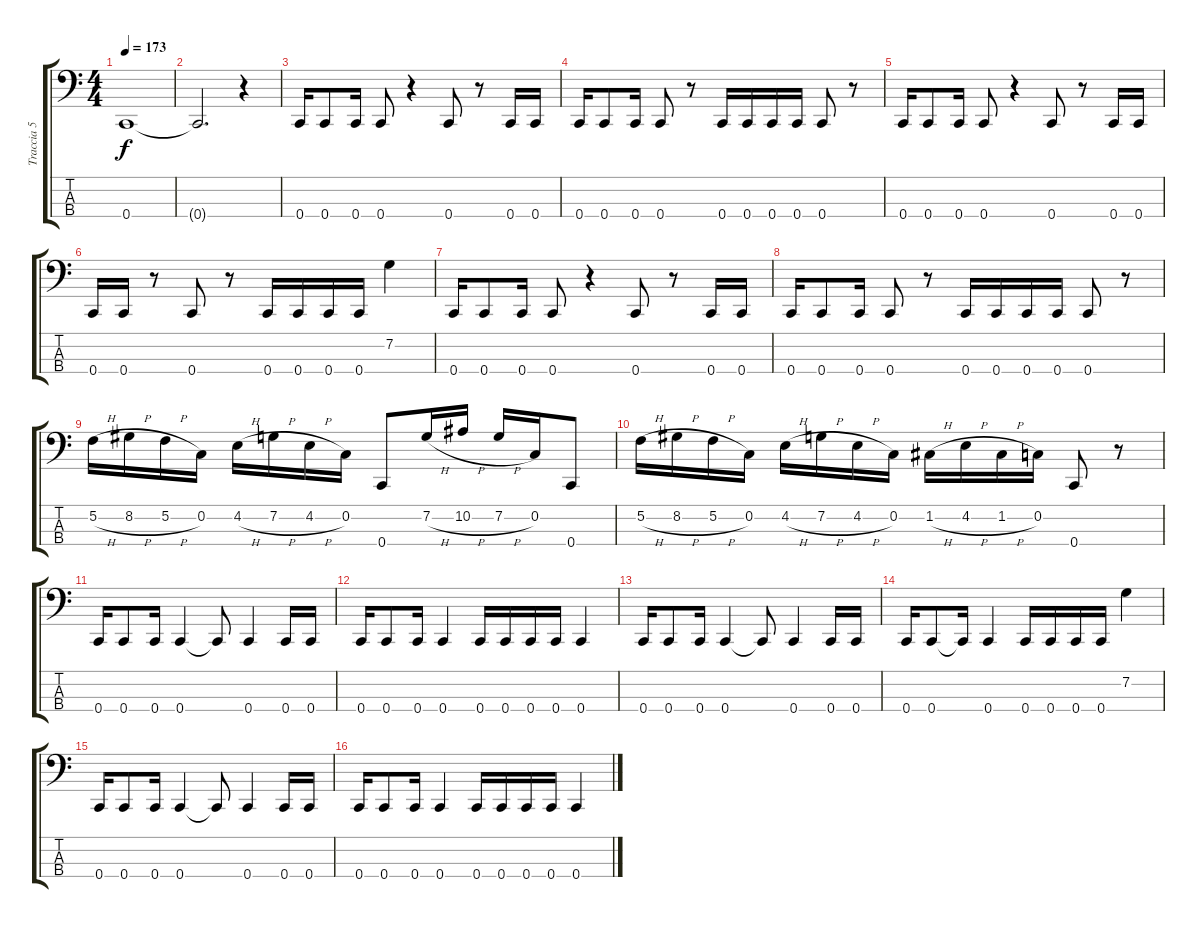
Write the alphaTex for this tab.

\track ("Traccia 5" "Traccia 5") {instrument electricbasspick}
\staff {score tabs}
\tuning (F2 C2 G1 C1) {hide}
\ts (4 4)
\tempo 173
\clef f4
\ks c
0.4.1{dy f instrument electricbasspick} |
0.4{t}.2{d} r.4 |
0.4.16 0.4.8 0.4.16 0.4.8 r.4 0.4.8 r.8 0.4.16 0.4.16 |
0.4.16 0.4.8 0.4.16 0.4.8 r.8 0.4.16 0.4.16 0.4.16 0.4.16 0.4.8 r.8 |
0.4.16 0.4.8 0.4.16 0.4.8 r.4 0.4.8 r.8 0.4.16 0.4.16 |
0.4.16 0.4.16 r.8 0.4.8 r.8 0.4.16 0.4.16 0.4.16 0.4.16 7.2.4 |
0.4.16 0.4.8 0.4.16 0.4.8 r.4 0.4.8 r.8 0.4.16 0.4.16 |
0.4.16 0.4.8 0.4.16 0.4.8 r.8 0.4.16 0.4.16 0.4.16 0.4.16 0.4.8 r.8 |
5.2{h}.16 8.2{h}.16 5.2{h}.16 0.2.16 4.2{h}.16 7.2{h}.16 4.2{h}.16 0.2.16 0.4.8 7.2{h}.16 10.2{h}.16 7.2{h}.16 0.2.16 0.4.8 |
5.2{h}.16 8.2{h}.16 5.2{h}.16 0.2.16 4.2{h}.16 7.2{h}.16 4.2{h}.16 0.2.16 1.2{h}.16 4.2{h}.16 1.2{h}.16 0.2.16 0.4.8 r.8 |
0.4.16 0.4.8 0.4.16 0.4.4 0.4{t}.8 0.4.4 0.4.16 0.4.16 |
0.4.16 0.4.8 0.4.16 0.4.4 0.4.16 0.4.16 0.4.16 0.4.16 0.4.4 |
0.4.16 0.4.8 0.4.16 0.4.4 0.4{t}.8 0.4.4 0.4.16 0.4.16 |
0.4.16 0.4.8 0.4{t}.16 0.4.4 0.4.16 0.4.16 0.4.16 0.4.16 7.2.4 |
0.4.16 0.4.8 0.4.16 0.4.4 0.4{t}.8 0.4.4 0.4.16 0.4.16 |
0.4.16 0.4.8 0.4.16 0.4.4 0.4.16 0.4.16 0.4.16 0.4.16 0.4.4
